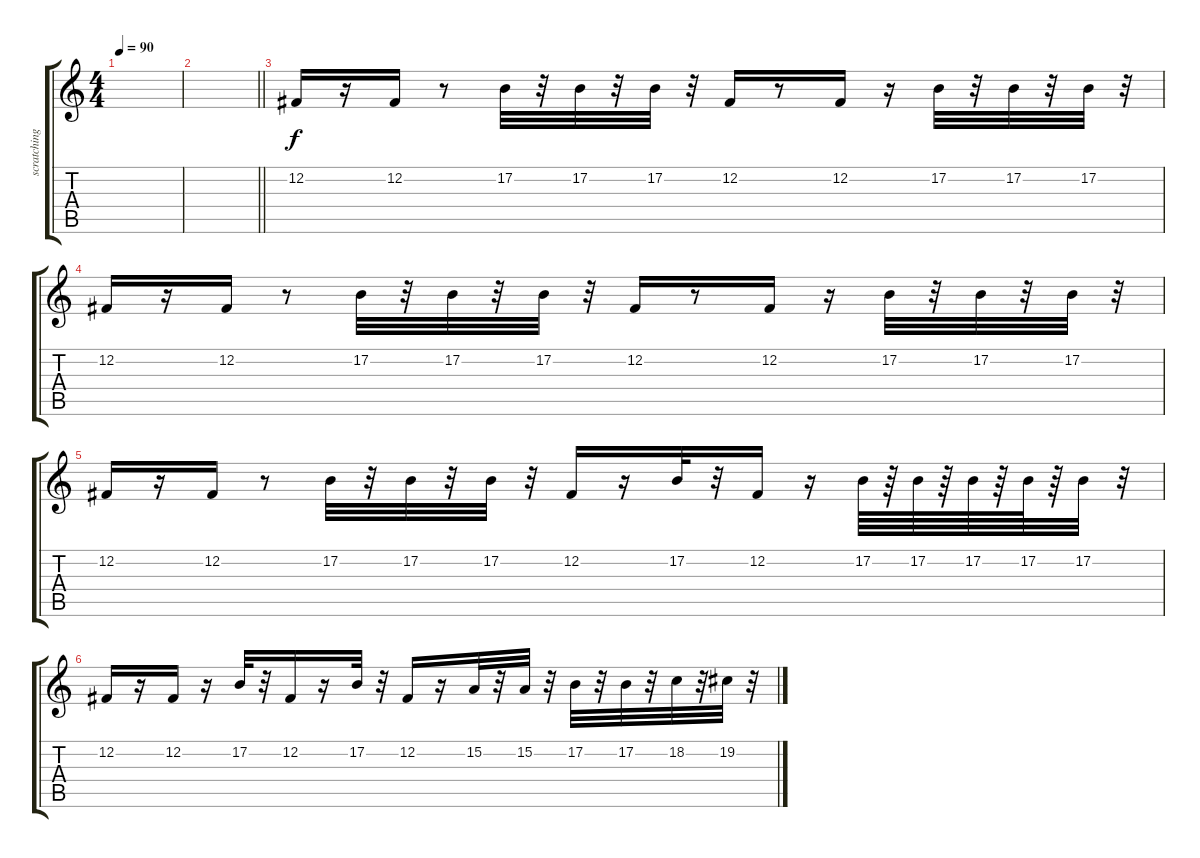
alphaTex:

\track ("scratching" "scratching") {instrument lead2sawtooth}
\staff {score tabs}
\tuning (B3 Gb3 D3 A2 E2 B1) {hide}
\ts (4 4)
\tempo 90
\clef g2
\ks c
|
\barLineRight lightlight
|
12.2.16 r.16 12.2.16 r.8 17.2.32 r.32 17.2.32 r.32 17.2.32 r.32 12.2.16 r.8 12.2.16 r.16 17.2.32 r.32 17.2.32 r.32 17.2.32 r.32 |
12.2.16 r.16 12.2.16 r.8 17.2.32 r.32 17.2.32 r.32 17.2.32 r.32 12.2.16 r.8 12.2.16 r.16 17.2.32 r.32 17.2.32 r.32 17.2.32 r.32 |
12.2.16 r.16 12.2.16 r.8 17.2.32 r.32 17.2.32 r.32 17.2.32 r.32 12.2.16 r.16 17.2.32 r.32 12.2.16 r.16 17.2.64 r.64 17.2.64 r.64 17.2.64 r.64 17.2.64 r.64 17.2.32 r.32 |
12.2.16 r.16 12.2.16 r.16 17.2.32 r.32 12.2.16 r.16 17.2.32 r.32 12.2.16 r.16 15.2.32 r.32 15.2.32 r.32 17.2.32 r.32 17.2.32 r.32 18.2.32 r.32 19.2.32 r.32
